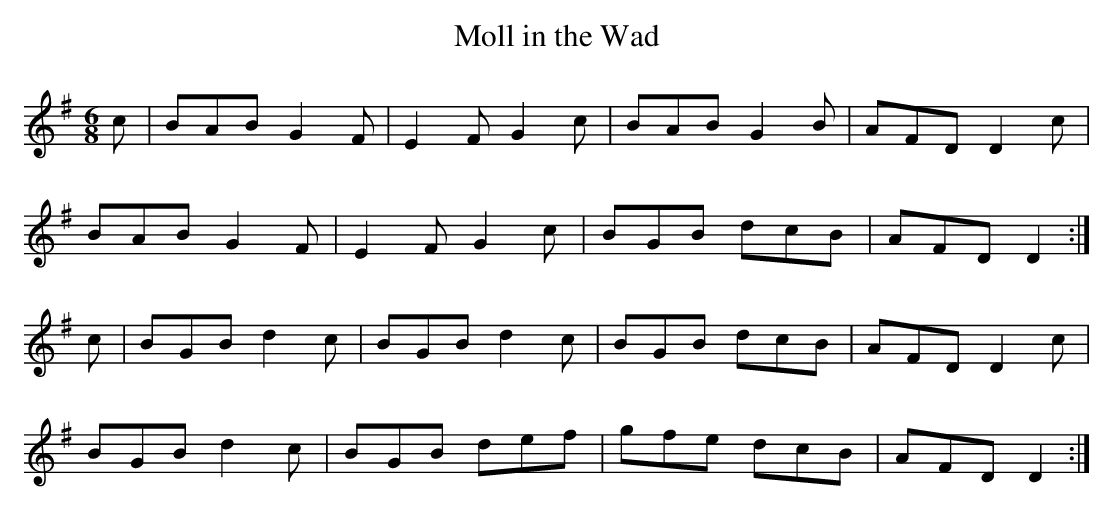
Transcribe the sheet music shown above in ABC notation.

X:1
T: Moll in the Wad
M: 6/8
L: 1/8
K: Dmix
c | BAB G2F | E2F G2c | BAB G2B | AFD D2c |
BAB G2F | E2F G2c | BGB dcB | AFD D2 :|
c | BGB d2c | BGB d2c | BGB dcB | AFD D2c |
BGB d2c | BGB def | gfe dcB | AFD D2 :|
